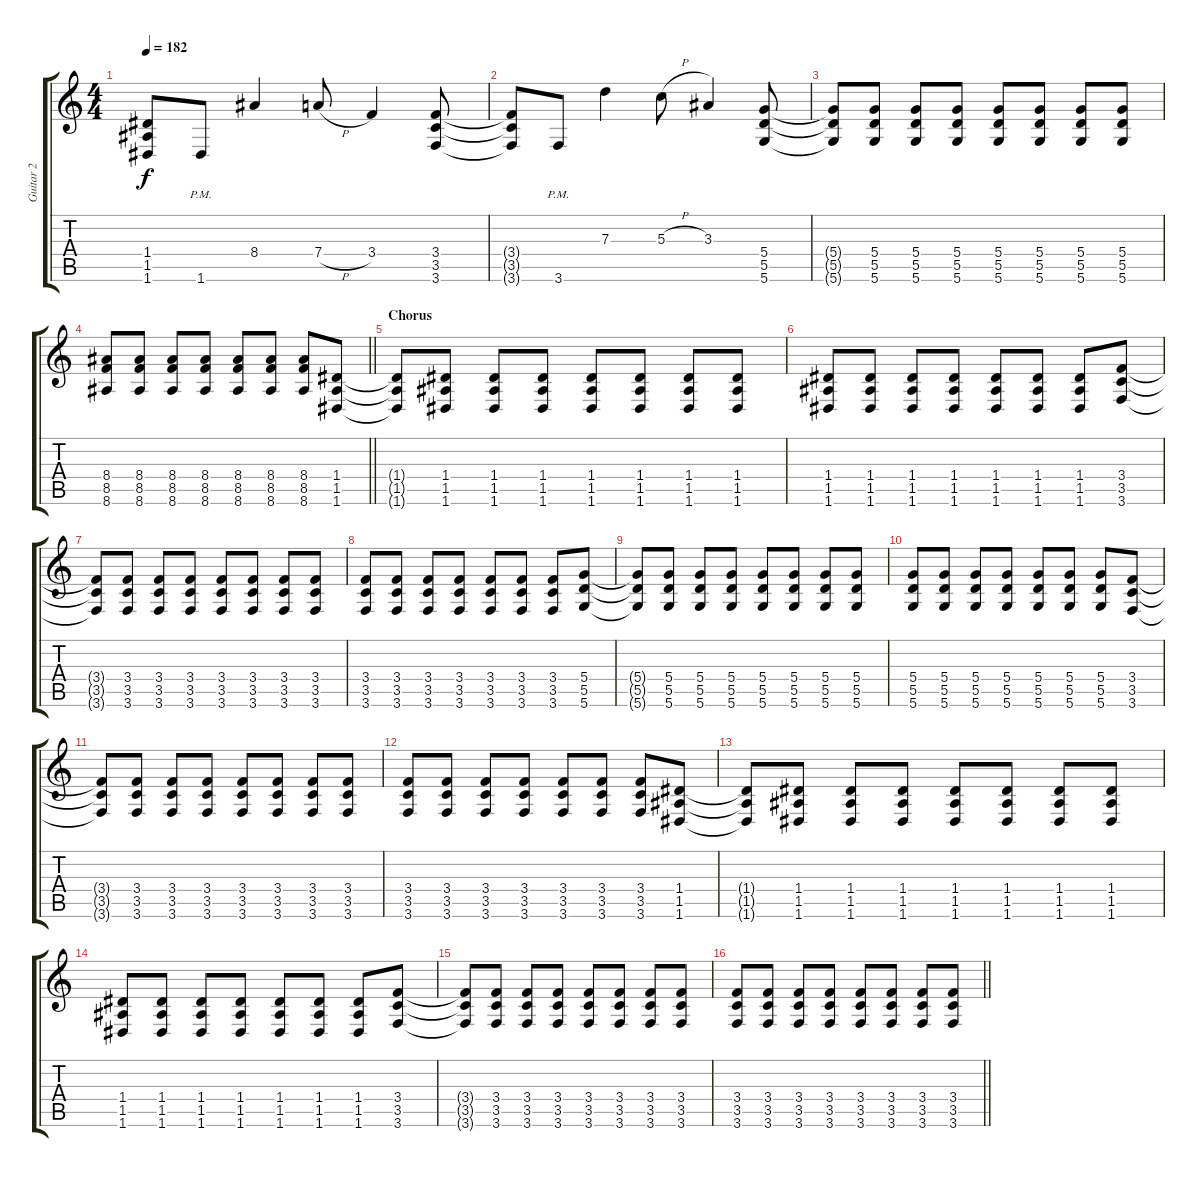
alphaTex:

\track ("Guitar 2" "Guitar 2") {instrument distortionguitar}
\staff {score tabs}
\tuning (E4 B3 G3 D3 A2 D2) {hide}
\ts (4 4)
\tempo 182
\clef g2
\ks c
(1.4{t} 1.5{t} 1.6{t}).8{dy f} 1.6{pm}.8 8.4.4 7.4{h}.8 3.4.4 (3.4 3.5 3.6).8 |
(3.4{t} 3.5{t} 3.6{t}).8 3.6{pm}.8 7.3.4 5.3{h}.8 3.3.4 (5.4 5.5 5.6).8 |
(5.4{t} 5.5{t} 5.6{t}).8 (5.4 5.5 5.6).8 (5.4 5.5 5.6).8 (5.4 5.5 5.6).8 (5.4 5.5 5.6).8 (5.4 5.5 5.6).8 (5.4 5.5 5.6).8 (5.4 5.5 5.6).8 |
\barLineRight lightlight
(8.4 8.5 8.6).8 (8.4 8.5 8.6).8 (8.4 8.5 8.6).8 (8.4 8.5 8.6).8 (8.4 8.5 8.6).8 (8.4 8.5 8.6).8 (8.4 8.5 8.6).8 (1.4 1.5 1.6).8 |
\section ("" "Chorus")
(1.4{t} 1.5{t} 1.6{t}).8 (1.4 1.5 1.6).8 (1.4 1.5 1.6).8 (1.4 1.5 1.6).8 (1.4 1.5 1.6).8 (1.4 1.5 1.6).8 (1.4 1.5 1.6).8 (1.4 1.5 1.6).8 |
(1.4 1.5 1.6).8 (1.4 1.5 1.6).8 (1.4 1.5 1.6).8 (1.4 1.5 1.6).8 (1.4 1.5 1.6).8 (1.4 1.5 1.6).8 (1.4 1.5 1.6).8 (3.4 3.5 3.6).8 |
(3.4{t} 3.5{t} 3.6{t}).8 (3.4 3.5 3.6).8 (3.4 3.5 3.6).8 (3.4 3.5 3.6).8 (3.4 3.5 3.6).8 (3.4 3.5 3.6).8 (3.4 3.5 3.6).8 (3.4 3.5 3.6).8 |
(3.4 3.5 3.6).8 (3.4 3.5 3.6).8 (3.4 3.5 3.6).8 (3.4 3.5 3.6).8 (3.4 3.5 3.6).8 (3.4 3.5 3.6).8 (3.4 3.5 3.6).8 (5.4 5.5 5.6).8 |
(5.4{t} 5.5{t} 5.6{t}).8 (5.4 5.5 5.6).8 (5.4 5.5 5.6).8 (5.4 5.5 5.6).8 (5.4 5.5 5.6).8 (5.4 5.5 5.6).8 (5.4 5.5 5.6).8 (5.4 5.5 5.6).8 |
(5.4 5.5 5.6).8 (5.4 5.5 5.6).8 (5.4 5.5 5.6).8 (5.4 5.5 5.6).8 (5.4 5.5 5.6).8 (5.4 5.5 5.6).8 (5.4 5.5 5.6).8 (3.4 3.5 3.6).8 |
(3.4{t} 3.5{t} 3.6{t}).8 (3.4 3.5 3.6).8 (3.4 3.5 3.6).8 (3.4 3.5 3.6).8 (3.4 3.5 3.6).8 (3.4 3.5 3.6).8 (3.4 3.5 3.6).8 (3.4 3.5 3.6).8 |
(3.4 3.5 3.6).8 (3.4 3.5 3.6).8 (3.4 3.5 3.6).8 (3.4 3.5 3.6).8 (3.4 3.5 3.6).8 (3.4 3.5 3.6).8 (3.4 3.5 3.6).8 (1.4 1.5 1.6).8 |
(1.4{t} 1.5{t} 1.6{t}).8 (1.4 1.5 1.6).8 (1.4 1.5 1.6).8 (1.4 1.5 1.6).8 (1.4 1.5 1.6).8 (1.4 1.5 1.6).8 (1.4 1.5 1.6).8 (1.4 1.5 1.6).8 |
(1.4 1.5 1.6).8 (1.4 1.5 1.6).8 (1.4 1.5 1.6).8 (1.4 1.5 1.6).8 (1.4 1.5 1.6).8 (1.4 1.5 1.6).8 (1.4 1.5 1.6).8 (3.4 3.5 3.6).8 |
(3.4{t} 3.5{t} 3.6{t}).8 (3.4 3.5 3.6).8 (3.4 3.5 3.6).8 (3.4 3.5 3.6).8 (3.4 3.5 3.6).8 (3.4 3.5 3.6).8 (3.4 3.5 3.6).8 (3.4 3.5 3.6).8 |
\barLineRight lightlight
(3.4 3.5 3.6).8 (3.4 3.5 3.6).8 (3.4 3.5 3.6).8 (3.4 3.5 3.6).8 (3.4 3.5 3.6).8 (3.4 3.5 3.6).8 (3.4 3.5 3.6).8 (3.4 3.5 3.6).8
